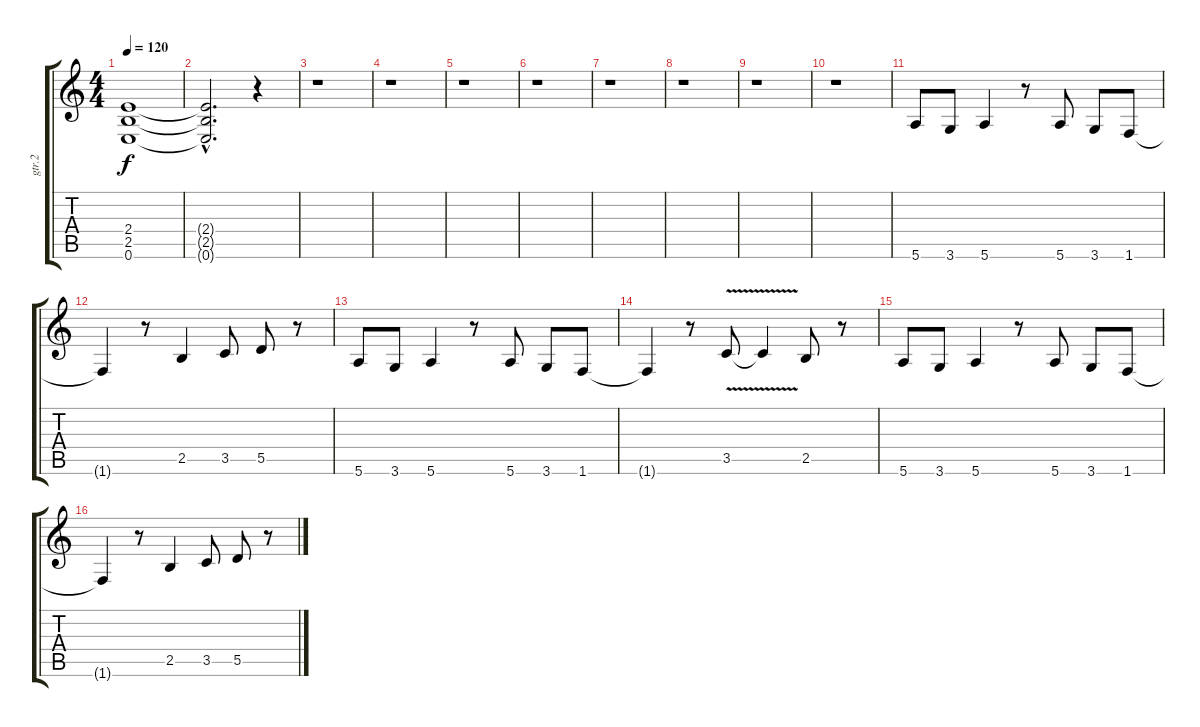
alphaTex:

\track ("gtr.2" "gtr.2") {instrument distortionguitar}
\staff {score tabs}
\tuning (E4 B3 G3 D3 A2 E2) {hide}
\ts (4 4)
\tempo 120
\clef g2
\ks c
(2.4{t} 2.5{t} 0.6{t}).1{dy f} |
(2.4{hac t} 2.5{hac t} 0.6{hac t}).2{d} r.4 |
r.1 |
r.1 |
r.1 |
r.1 |
r.1 |
r.1 |
r.1 |
r.1 |
5.6.8 3.6.8 5.6.4 r.8 5.6.8 3.6.8 1.6.8 |
1.6{t}.4 r.8 2.5.4 3.5.8 5.5.8 r.8 |
5.6.8 3.6.8 5.6.4 r.8 5.6.8 3.6.8 1.6.8 |
1.6{t}.4 r.8 3.5{v}.8 3.5{t}.4 2.5.8 r.8 |
5.6.8 3.6.8 5.6.4 r.8 5.6.8 3.6.8 1.6.8 |
1.6{t}.4 r.8 2.5.4 3.5.8 5.5.8 r.8
